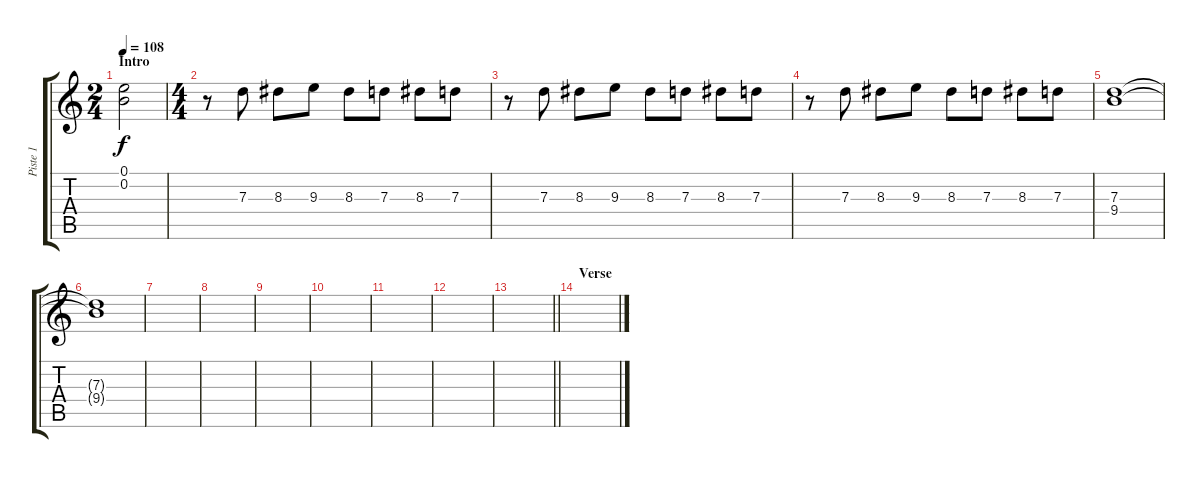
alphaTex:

\track ("Piste 1" "Piste 1") {instrument electricguitarclean}
\staff {score tabs}
\tuning (E4 B3 G3 D3 A2 E2) {hide}
\ts (2 4)
\section ("" "Intro")
\tempo 108
\clef g2
\ks c
(0.1 0.2).2{dy f instrument electricguitarclean} |
\ts (4 4)
r.8 7.3.8 8.3.8 9.3.8 8.3.8 7.3.8 8.3.8 7.3.8 |
r.8 7.3.8 8.3.8 9.3.8 8.3.8 7.3.8 8.3.8 7.3.8 |
r.8 7.3.8 8.3.8 9.3.8 8.3.8 7.3.8 8.3.8 7.3.8 |
(7.3 9.4).1 |
(7.3{t} 9.4{t}).1 |
|
|
|
|
|
|
\barLineRight lightlight
|
\section ("" "Verse")
